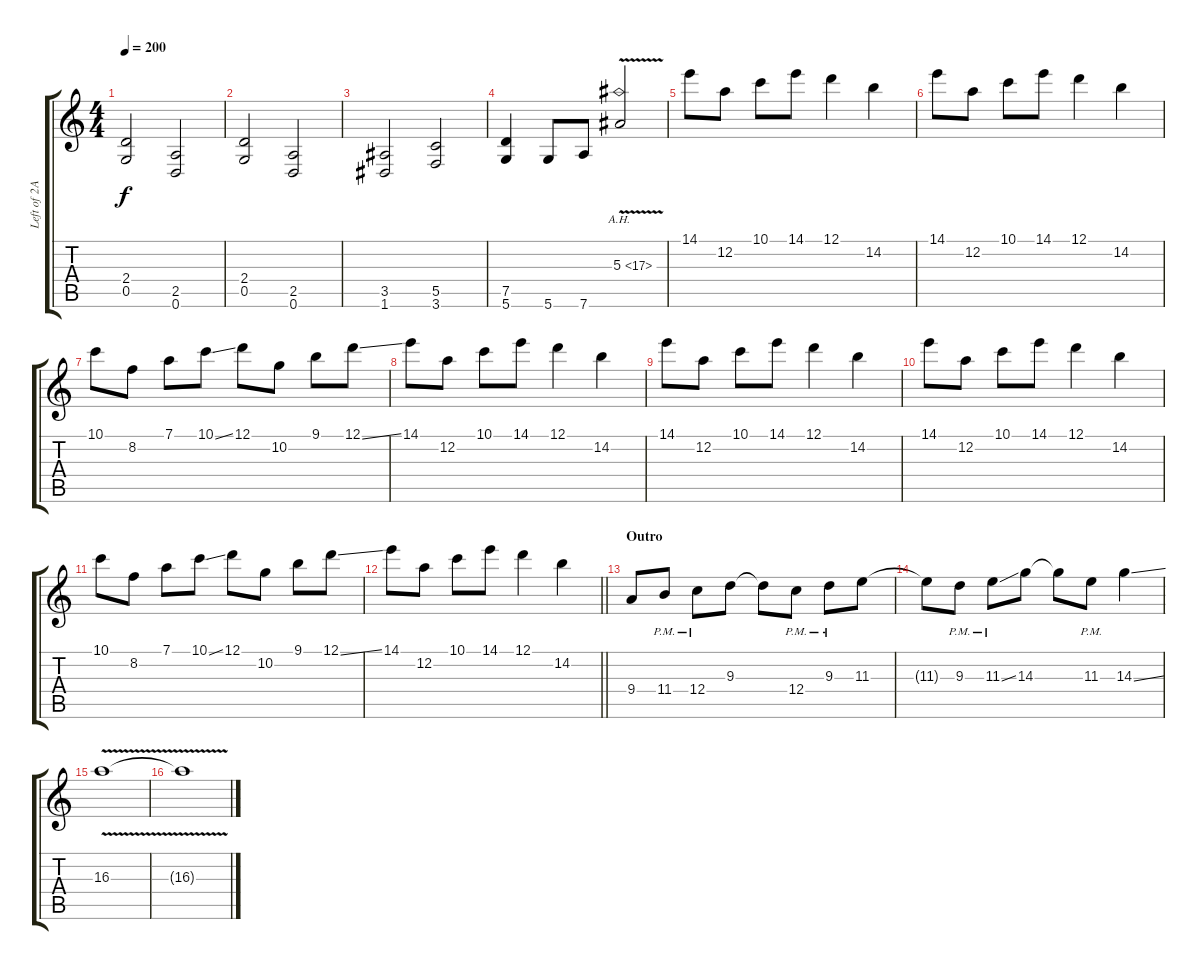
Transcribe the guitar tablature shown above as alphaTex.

\track ("Left of 2A" "Left of 2A") {solo instrument distortionguitar}
\staff {score tabs}
\tuning (D4 A3 F3 C3 G2 D2) {hide}
\ts (4 4)
\tempo 200
\clef g2
\ks c
(2.4 0.5).2{dy f} (2.5 0.6).2 |
(2.4 0.5).2 (2.5 0.6).2 |
(3.5 1.6).2 (5.5 3.6).2 |
(7.5 5.6).4 5.6.8 7.6.8 5.3{ah 12 v}.2 |
14.1.8 12.2.8 10.1.8 14.1.8 12.1.4 14.2.4 |
14.1.8 12.2.8 10.1.8 14.1.8 12.1.4 14.2.4 |
10.1.8 8.2.8 7.1.8 10.1{ss}.8 12.1.8 10.2.8 9.1.8 12.1{ss}.8 |
14.1.8 12.2.8 10.1.8 14.1.8 12.1.4 14.2.4 |
14.1.8 12.2.8 10.1.8 14.1.8 12.1.4 14.2.4 |
14.1.8 12.2.8 10.1.8 14.1.8 12.1.4 14.2.4 |
10.1.8 8.2.8 7.1.8 10.1{ss}.8 12.1.8 10.2.8 9.1.8 12.1{ss}.8 |
\barLineRight lightlight
14.1.8 12.2.8 10.1.8 14.1.8 12.1.4 14.2.4 |
\section ("" "Outro")
9.4.8 11.4{pm}.8 12.4{pm}.8 9.3.8 9.3{t}.8 12.4{pm}.8 9.3{pm}.8 11.3.8 |
11.3{t}.8 9.3{pm}.8 11.3{ss pm}.8 14.3.8 14.3{t}.8 11.3{pm}.8 14.3{ss}.4 |
16.3{v}.1 |
16.3{t}.1
